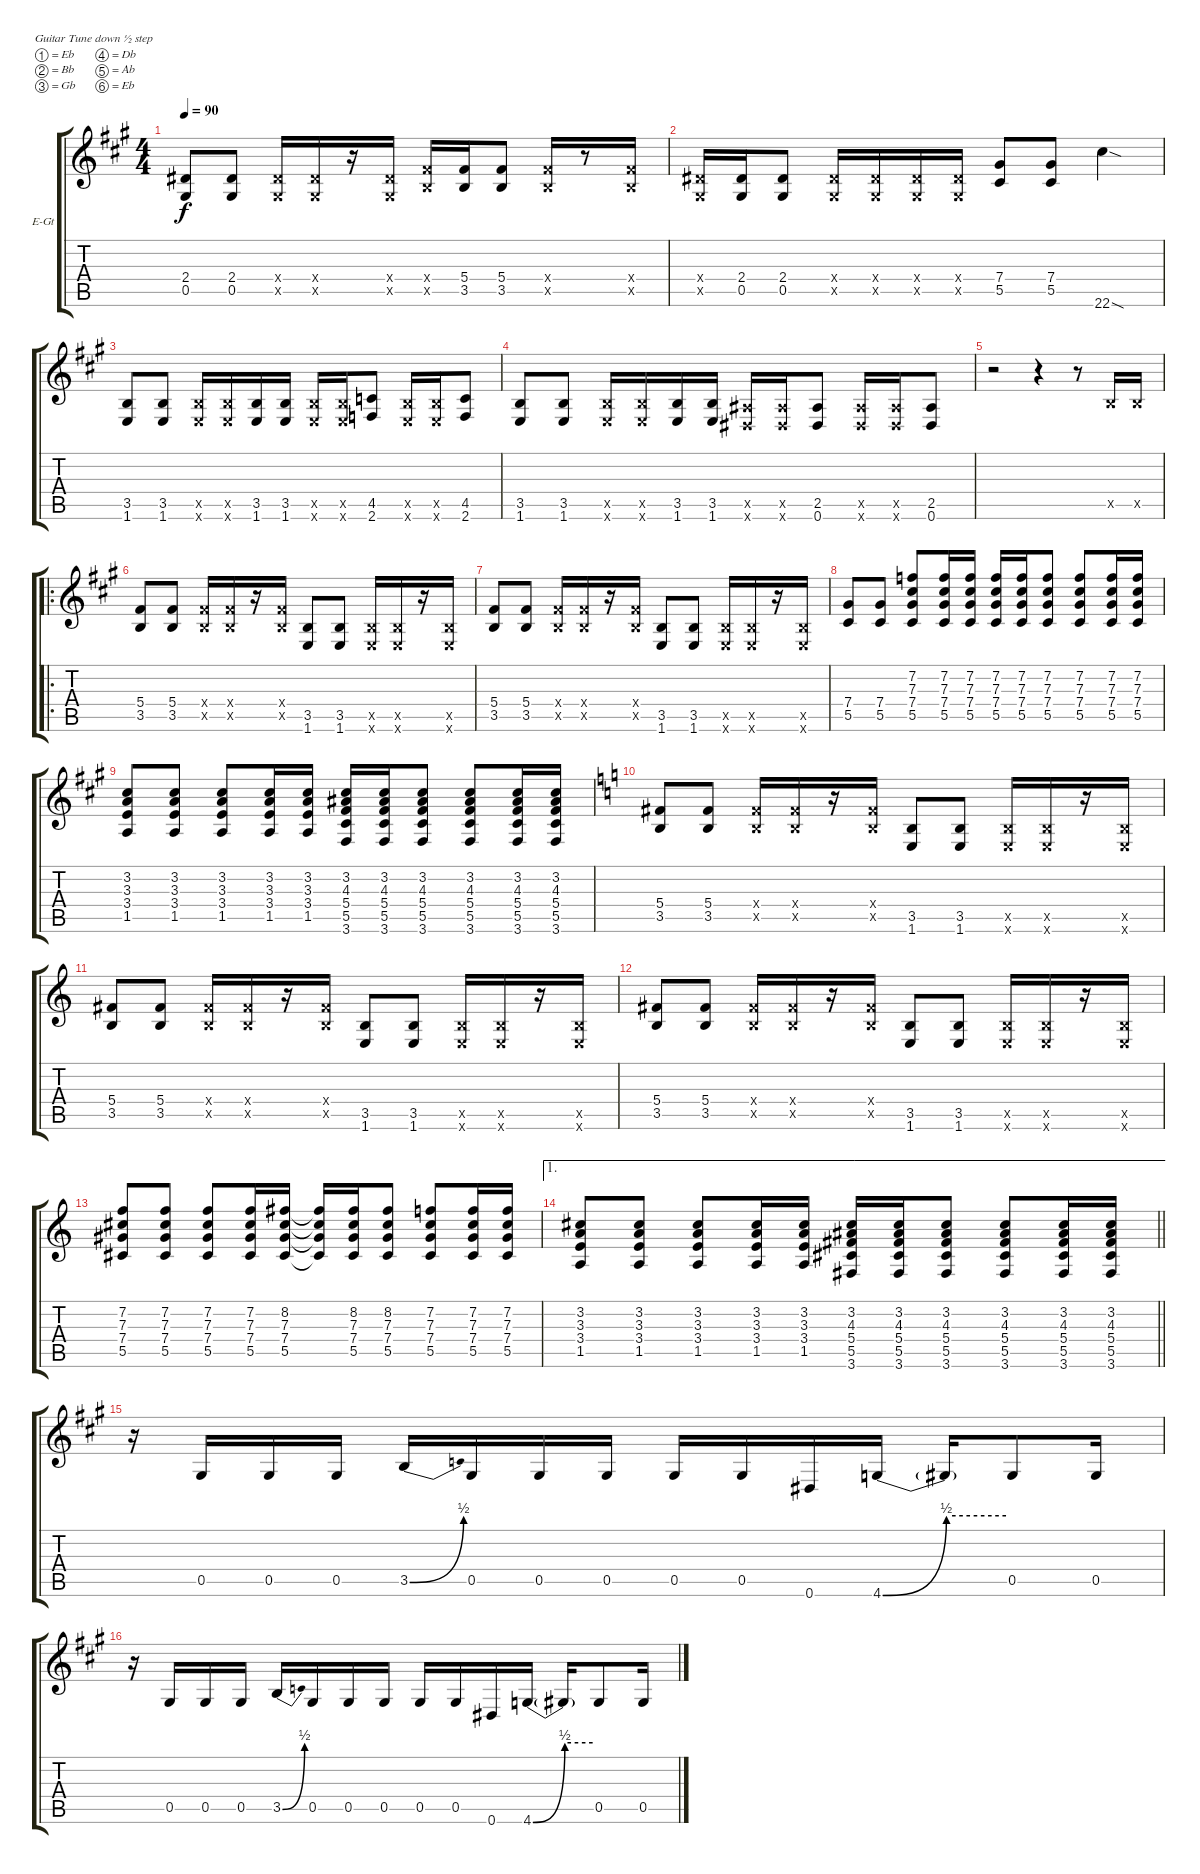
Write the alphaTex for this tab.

\bracketExtendMode groupsimilarinstruments
\firstSystemTrackNameOrientation horizontal
\otherSystemsTrackNameOrientation horizontal
\track ("Untitled" "E-Gt") {instrument overdrivenguitar}
\staff {score tabs}
\tuning (Eb4 Bb3 Gb3 Db3 Ab2 Eb2)
\ts (4 4)
\tempo 90
\clef g2
\ks a
(2.4 0.5).8{dy f} (2.4 0.5).8 (2.4{x} 0.5{x}).16 (2.4{x} 0.5{x}).16 r.16 (2.4{x} 0.5{x}).16 (5.4{x} 3.5{x}).16 (5.4 3.5).16 (5.4 3.5).8 (5.4{x} 3.5{x}).16 r.8 (5.4{x} 3.5{x}).16 |
(2.4{x} 0.5{x}).16 (2.4 0.5).16 (2.4 0.5).8 (2.4{x} 0.5{x}).16 (2.4{x} 0.5{x}).16 (2.4{x} 0.5{x}).16 (2.4{x} 0.5{x}).16 (7.4 5.5).8 (7.4 5.5).8 22.6{sod}.4 |
(3.5 1.6).8 (3.5 1.6).8 (3.5{x} 1.6{x}).16 (3.5{x} 1.6{x}).16 (3.5 1.6).16 (3.5 1.6).16 (3.5{x} 1.6{x}).16 (3.5{x} 1.6{x}).16 (4.5 2.6).8 (3.5{x} 1.6{x}).16 (3.5{x} 1.6{x}).16 (4.5 2.6).8 |
(3.5 1.6).8 (3.5 1.6).8 (3.5{x} 1.6{x}).16 (3.5{x} 1.6{x}).16 (3.5 1.6).16 (3.5 1.6).16 (2.5{x} 0.6{x}).16 (2.5{x} 0.6{x}).16 (2.5 0.6).8 (2.5{x} 0.6{x}).16 (2.5{x} 0.6{x}).16 (2.5 0.6).8 |
r.2 r.4 r.8 3.5{x}.16 3.5{x}.16 |
\ro
(5.4 3.5).8 (5.4 3.5).8 (5.4{x} 3.5{x}).16 (5.4{x} 3.5{x}).16 r.16 (5.4{x} 3.5{x}).16 (3.5 1.6).8 (3.5 1.6).8 (3.5{x} 1.6{x}).16 (3.5{x} 1.6{x}).16 r.16 (3.5{x} 1.6{x}).16 |
(5.4 3.5).8 (5.4 3.5).8 (5.4{x} 3.5{x}).16 (5.4{x} 3.5{x}).16 r.16 (5.4{x} 3.5{x}).16 (3.5 1.6).8 (3.5 1.6).8 (3.5{x} 1.6{x}).16 (3.5{x} 1.6{x}).16 r.16 (3.5{x} 1.6{x}).16 |
(7.4 5.5).8 (7.4 5.5).8 (7.2 7.3 7.4 5.5).8 (7.2 7.3 7.4 5.5).16 (7.2 7.3 7.4 5.5).16 (7.2 7.3 7.4 5.5).16 (7.2 7.3 7.4 5.5).16 (7.2 7.3 7.4 5.5).8 (7.2 7.3 7.4 5.5).8 (7.2 7.3 7.4 5.5).16 (7.2 7.3 7.4 5.5).16 |
(3.2 3.3 3.4 1.5).8 (3.2 3.3 3.4 1.5).8 (3.2 3.3 3.4 1.5).8 (3.2 3.3 3.4 1.5).16 (3.2 3.3 3.4 1.5).16 (3.2 4.3 5.4 5.5 3.6).16 (3.2 4.3 5.4 5.5 3.6).16 (3.2 4.3 5.4 5.5 3.6).8 (3.2 4.3 5.4 5.5 3.6).8 (3.2 4.3 5.4 5.5 3.6).16 (3.2 4.3 5.4 5.5 3.6).16 |
\ks c
(5.4 3.5).8 (5.4 3.5).8 (5.4{x} 3.5{x}).16 (5.4{x} 3.5{x}).16 r.16 (5.4{x} 3.5{x}).16 (3.5 1.6).8 (3.5 1.6).8 (3.5{x} 1.6{x}).16 (3.5{x} 1.6{x}).16 r.16 (3.5{x} 1.6{x}).16 |
(5.4 3.5).8 (5.4 3.5).8 (5.4{x} 3.5{x}).16 (5.4{x} 3.5{x}).16 r.16 (5.4{x} 3.5{x}).16 (3.5 1.6).8 (3.5 1.6).8 (3.5{x} 1.6{x}).16 (3.5{x} 1.6{x}).16 r.16 (3.5{x} 1.6{x}).16 |
(5.4 3.5).8 (5.4 3.5).8 (5.4{x} 3.5{x}).16 (5.4{x} 3.5{x}).16 r.16 (5.4{x} 3.5{x}).16 (3.5 1.6).8 (3.5 1.6).8 (3.5{x} 1.6{x}).16 (3.5{x} 1.6{x}).16 r.16 (3.5{x} 1.6{x}).16 |
(7.2 7.3 7.4 5.5).8 (7.2 7.3 7.4 5.5).8 (7.2 7.3 7.4 5.5).8 (7.2 7.3 7.4 5.5).16 (8.2 7.3 7.4 5.5).16 (8.2{t} 7.3{t} 7.4{t} 5.5{t}).16 (8.2 7.3 7.4 5.5).16 (8.2 7.3 7.4 5.5).8 (7.2 7.3 7.4 5.5).8 (7.2 7.3 7.4 5.5).16 (7.2 7.3 7.4 5.5).16 |
\ae 1
\barLineRight lightlight
(3.2 3.3 3.4 1.5).8 (3.2 3.3 3.4 1.5).8 (3.2 3.3 3.4 1.5).8 (3.2 3.3 3.4 1.5).16 (3.2 3.3 3.4 1.5).16 (3.2 4.3 5.4 5.5 3.6).16 (3.2 4.3 5.4 5.5 3.6).16 (3.2 4.3 5.4 5.5 3.6).8 (3.2 4.3 5.4 5.5 3.6).8 (3.2 4.3 5.4 5.5 3.6).16 (3.2 4.3 5.4 5.5 3.6).16 |
\section ("" " ")
\ks a
r.16 0.5.16 0.5.16 0.5.16 3.5{be (bend 0 0 60 2)}.16 0.5.16 0.5.16 0.5.16 0.5.16 0.5.16 0.6.16 4.6{be (bend 0 0 60 2)}.16 4.6{be (hold 0 2 60 2) t}.16 0.5.8 0.5.16 |
r.16 0.5.16 0.5.16 0.5.16 3.5{be (bend 0 0 60 2)}.16 0.5.16 0.5.16 0.5.16 0.5.16 0.5.16 0.6.16 4.6{be (bend 0 0 60 2)}.16 4.6{be (hold 0 2 60 2) t}.16 0.5.8 0.5.16
